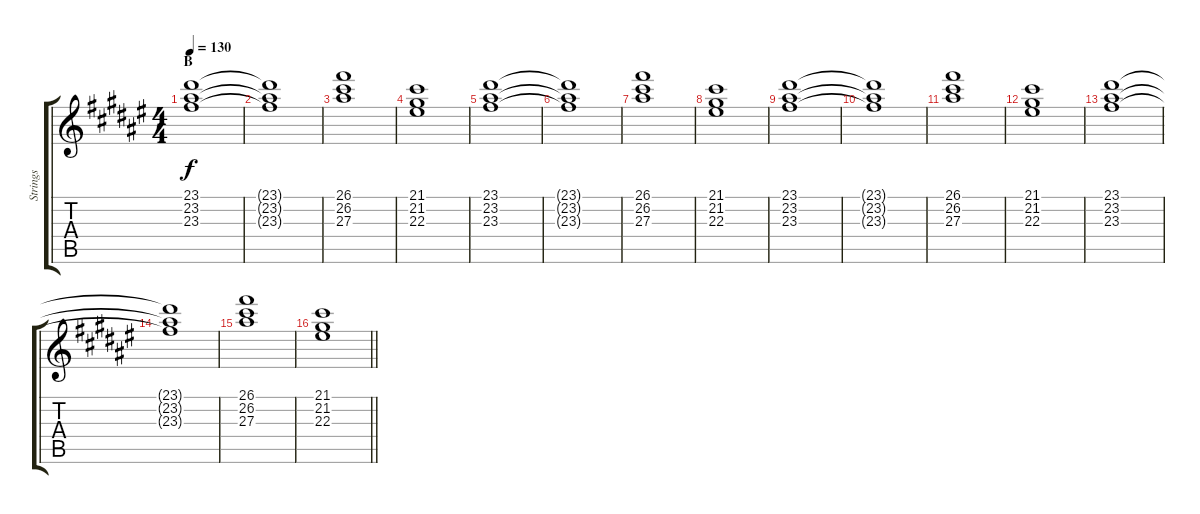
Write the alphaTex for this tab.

\track ("Strings" "Strings") {instrument fx4atmosphere}
\staff {score tabs}
\tuning (E4 B3 G3 D3 A2 E2) {hide}
\ts (4 4)
\section ("" "B")
\tempo 130
\clef g2
\ks d#minor
(23.1 23.2 23.3).1{dy f volume 8 instrument pad8sweep} |
(23.1{t} 23.2{t} 23.3{t}).1 |
(26.1 26.2 27.3).1 |
(21.1 21.2 22.3).1 |
(23.1 23.2 23.3).1{volume 8 instrument pad8sweep} |
(23.1{t} 23.2{t} 23.3{t}).1 |
(26.1 26.2 27.3).1 |
(21.1 21.2 22.3).1 |
(23.1 23.2 23.3).1{volume 8 instrument pad8sweep} |
(23.1{t} 23.2{t} 23.3{t}).1 |
(26.1 26.2 27.3).1 |
(21.1 21.2 22.3).1 |
(23.1 23.2 23.3).1{volume 8 instrument pad8sweep} |
(23.1{t} 23.2{t} 23.3{t}).1 |
(26.1 26.2 27.3).1 |
\barLineRight lightlight
(21.1 21.2 22.3).1
